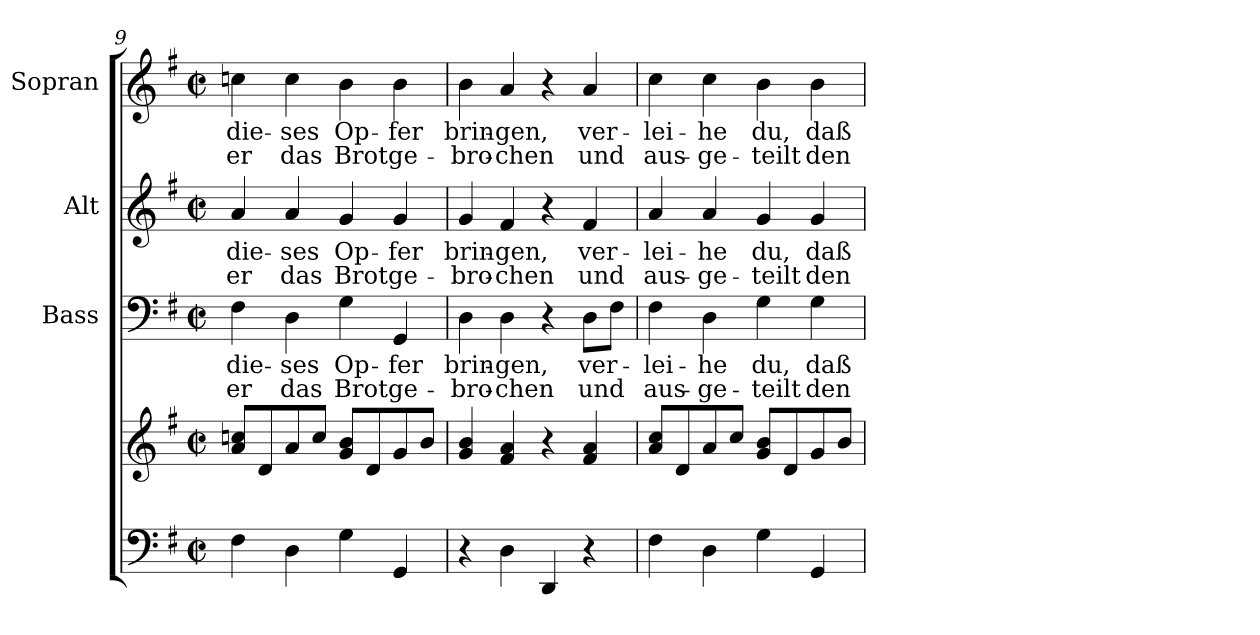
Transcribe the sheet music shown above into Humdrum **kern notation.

**kern	**kern	**kern	**text	**text	**kern	**text	**text	**kern	**text	**text
*part4	*part4	*part3	*part3	*part3	*part2	*part2	*part2	*part1	*part1	*part1
*staff5	*staff4	*staff3	*staff3	*staff3	*staff2	*staff2	*staff2	*staff1	*staff1	*staff1
*	*	*I"Bass	*	*	*I"Alt	*	*	*I"Sopran	*	*
*	*	*I'B.	*	*	*I'A.	*	*	*I'S.	*	*
*clefF4	*clefG2	*clefF4	*	*	*clefG2	*	*	*clefG2	*	*
*k[f#]	*k[f#]	*k[f#]	*	*	*k[f#]	*	*	*k[f#]	*	*
*G:	*G:	*G:	*	*	*G:	*	*	*G:	*	*
*M2/2	*M2/2	*M2/2	*	*	*M2/2	*	*	*M2/2	*	*
*met(c|)	*met(c|)	*met(c|)	*	*	*met(c|)	*	*	*met(c|)	*	*
=9	=9	=9	=9	=9	=9	=9	=9	=9	=9	=9
!	!	!	!LO:LY:b	!LO:LY:b	!	!LO:LY:b	!LO:LY:b	!	!LO:LY:b	!LO:LY:b
4F#\	8a/ 8ccn/L	4F#\	die-	er	4a/	die-	er	4ccn\	die-	er
.	8d/	.	.	.	.	.	.	.	.	.
!	!	!	!LO:LY:b	!LO:LY:b	!	!LO:LY:b	!LO:LY:b	!	!LO:LY:b	!LO:LY:b
4D\	8a/	4D\	-ses	das	4a/	-ses	das	4cc\	-ses	das
.	8cc/J	.	.	.	.	.	.	.	.	.
!	!	!	!LO:LY:b	!LO:LY:b	!	!LO:LY:b	!LO:LY:b	!	!LO:LY:b	!LO:LY:b
4G\	8g/ 8b/L	4G\	Op-	Brot	4g/	Op-	Brot	4b\	Op-	Brot
.	8d/	.	.	.	.	.	.	.	.	.
!	!	!	!LO:LY:b	!LO:LY:b	!	!LO:LY:b	!LO:LY:b	!	!LO:LY:b	!LO:LY:b
4GG/	8g/	4GG/	-fer	ge-	4g/	-fer	ge-	4b\	-fer	ge-
.	8b/J	.	.	.	.	.	.	.	.	.
=10	=10	=10	=10	=10	=10	=10	=10	=10	=10	=10
!	!	!	!LO:LY:b	!LO:LY:b	!	!LO:LY:b	!LO:LY:b	!	!LO:LY:b	!LO:LY:b
4r	4g/ 4b/	4D\	brin-	-bro-	4g/	brin-	-bro-	4b\	brin-	-bro-
!	!	!	!LO:LY:b	!LO:LY:b	!	!LO:LY:b	!LO:LY:b	!	!LO:LY:b	!LO:LY:b
4D\	4f#/ 4a/	4D\	-gen,	-chen	4f#/	-gen,	-chen	4a/	-gen,	-chen
4DD/	4r	4r	.	.	4r	.	.	4r	.	.
!	!	!	!LO:LY:b	!LO:LY:b	!	!LO:LY:b	!LO:LY:b	!	!LO:LY:b	!LO:LY:b
4r	4f#/ 4a/	8D\L	ver-	und	4f#/	ver-	und	4a/	ver-	und
.	.	8F#\J	.	.	.	.	.	.	.	.
=11	=11	=11	=11	=11	=11	=11	=11	=11	=11	=11
!	!	!	!LO:LY:b	!LO:LY:b	!	!LO:LY:b	!LO:LY:b	!	!LO:LY:b	!LO:LY:b
4F#\	8a/ 8cc/L	4F#\	-lei-	aus-	4a/	-lei-	aus-	4cc\	-lei-	aus-
.	8d/	.	.	.	.	.	.	.	.	.
!	!	!	!LO:LY:b	!LO:LY:b	!	!LO:LY:b	!LO:LY:b	!	!LO:LY:b	!LO:LY:b
4D\	8a/	4D\	-he	-ge-	4a/	-he	-ge-	4cc\	-he	-ge-
.	8cc/J	.	.	.	.	.	.	.	.	.
!	!	!	!LO:LY:b	!LO:LY:b	!	!LO:LY:b	!LO:LY:b	!	!LO:LY:b	!LO:LY:b
4G\	8g/ 8b/L	4G\	du,	-teilt	4g/	du,	-teilt	4b\	du,	-teilt
.	8d/	.	.	.	.	.	.	.	.	.
!	!	!	!LO:LY:b	!LO:LY:b	!	!LO:LY:b	!LO:LY:b	!	!LO:LY:b	!LO:LY:b
4GG/	8g/	4G\	daß	den	4g/	daß	den	4b\	daß	den
.	8b/J	.	.	.	.	.	.	.	.	.
=	=	=	=	=	=	=	=	=	=	=
*-	*-	*-	*-	*-	*-	*-	*-	*-	*-	*-
